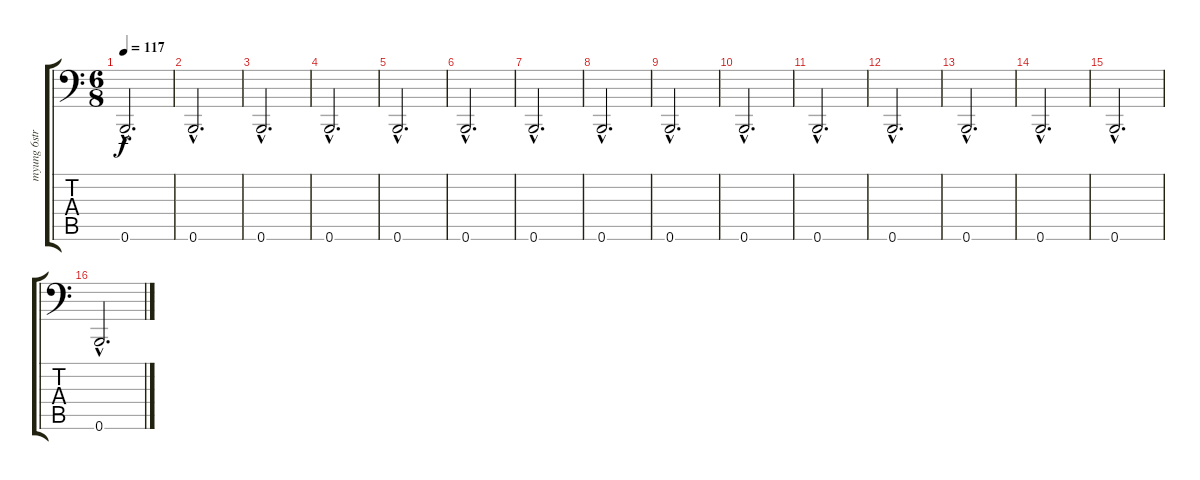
\track ("myung 6str." "myung 6str") {instrument electricbasspick}
\staff {score tabs}
\tuning (C3 G2 D2 A1 E1 B0) {hide}
\ts (6 8)
\tempo 117
\clef f4
\ks c
0.6{hac}.2{d dy f} |
0.6{hac}.2{d} |
0.6{hac}.2{d} |
0.6{hac}.2{d} |
0.6{hac}.2{d} |
0.6{hac}.2{d} |
0.6{hac}.2{d} |
0.6{hac}.2{d} |
0.6{hac}.2{d} |
0.6{hac}.2{d} |
0.6{hac}.2{d} |
0.6{hac}.2{d} |
0.6{hac}.2{d} |
0.6{hac}.2{d} |
0.6{hac}.2{d} |
0.6{hac}.2{d}
